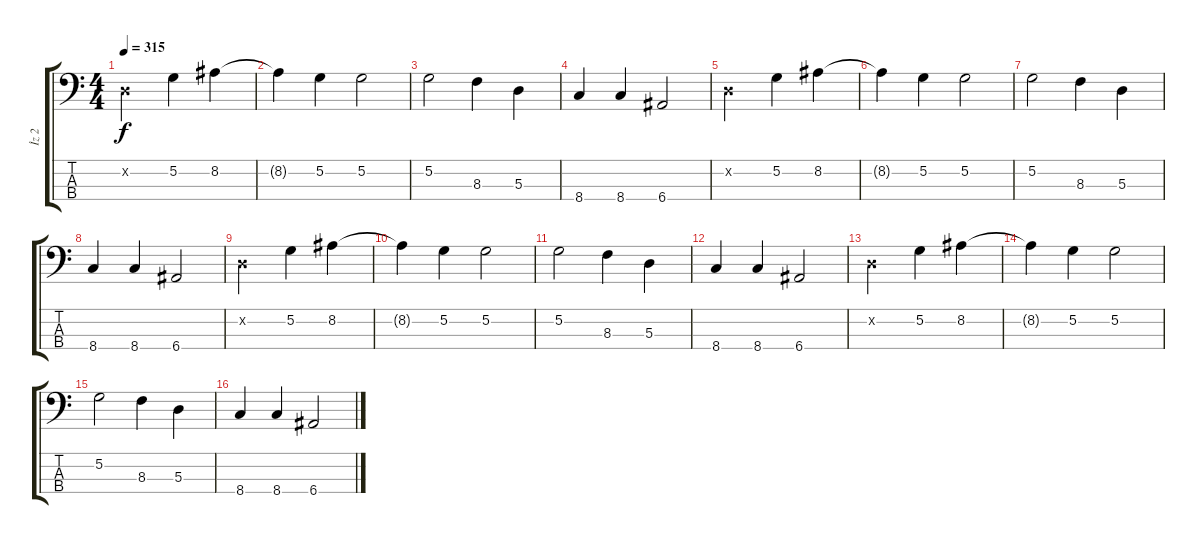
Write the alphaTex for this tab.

\track ("İz 2" "İz 2") {instrument electricbassfinger}
\staff {score tabs}
\tuning (G2 D2 A1 E1) {hide}
\ts (4 4)
\tempo 315
\clef f4
\ks c
0.2{x}.2{dy f} 5.2.4 8.2.4 |
8.2{t}.4 5.2.4 5.2.2 |
5.2.2 8.3.4 5.3.4 |
8.4.4 8.4.4 6.4.2 |
0.2{x}.2 5.2.4 8.2.4 |
8.2{t}.4 5.2.4 5.2.2 |
5.2.2 8.3.4 5.3.4 |
8.4.4 8.4.4 6.4.2 |
0.2{x}.2 5.2.4 8.2.4 |
8.2{t}.4 5.2.4 5.2.2 |
5.2.2 8.3.4 5.3.4 |
8.4.4 8.4.4 6.4.2 |
0.2{x}.2 5.2.4 8.2.4 |
8.2{t}.4 5.2.4 5.2.2 |
5.2.2 8.3.4 5.3.4 |
8.4.4 8.4.4 6.4.2
